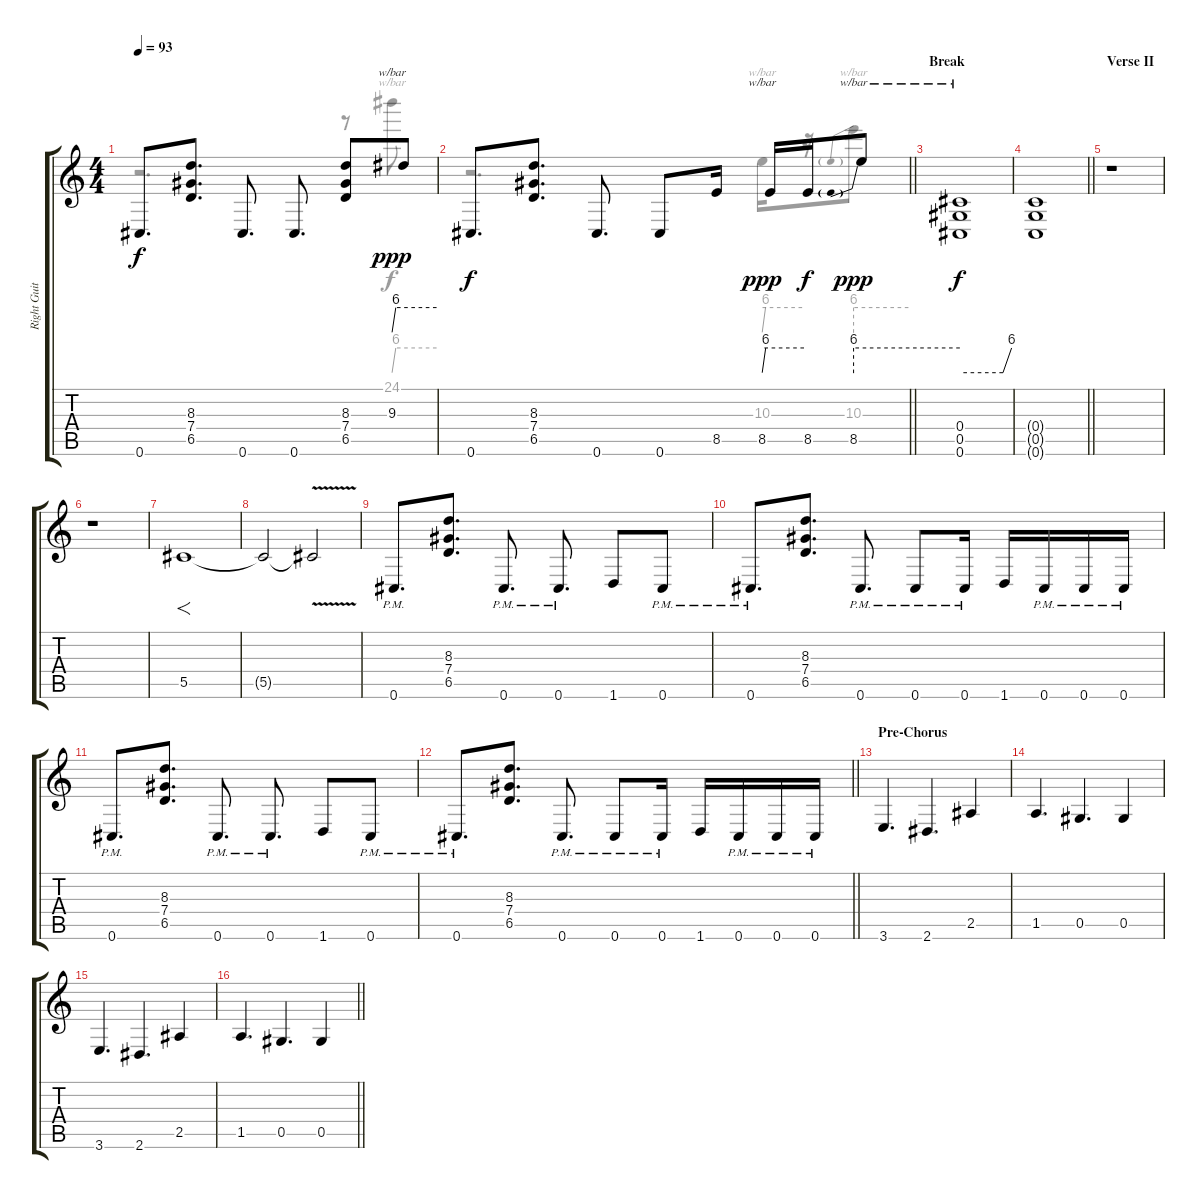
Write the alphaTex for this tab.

\track ("Right Guitar" "Right Guit") {instrument distortionguitar}
\staff {score tabs}
\tuning (Eb4 Bb3 Gb3 Db3 Ab2 Db2) {hide}
\voice
\ts (4 4)
\tempo 93
\clef g2
\ks c
0.6.8{d dy f} (8.3 7.4 6.5).8{d} 0.6.8{d} 0.6.8{d} (8.3 7.4 6.5).8 9.3.8{tbe (custom default 0 0 5 24 60 24) dy ppp} |
\barLineRight lightlight
0.6.8{d dy f} (8.3 7.4 6.5).8{d} 0.6.8{d} 0.6.8 8.5.16 8.5.16{tbe (custom default 0 0 5 24 60 24) dy ppp} 8.5.16{dy f} 8.5.8{tbe (predive default 0 24 60 24) dy ppp} |
\section ("" "Break")
(0.4 0.5 0.6).1{tbe (custom default 0 0 50 0 60 24) dy f} |
\barLineRight lightlight
(0.4{t} 0.5{t} 0.6{t}).1 |
\section ("" "Verse II")
r.1 |
r.1 |
5.5.1{f} |
5.5{t}.2 5.5{v t}.2 |
0.6{pm}.8{d} (8.3 7.4 6.5).8{d} 0.6{pm}.8{d} 0.6{pm}.8{d} 1.6.8 0.6{pm}.8 |
0.6{pm}.8{d} (8.3 7.4 6.5).8{d} 0.6{pm}.8{d} 0.6{pm}.8 0.6{pm}.16 1.6.16 0.6{pm}.16 0.6{pm}.16 0.6{pm}.16 |
0.6{pm}.8{d} (8.3 7.4 6.5).8{d} 0.6{pm}.8{d} 0.6{pm}.8{d} 1.6.8 0.6{pm}.8 |
\barLineRight lightlight
0.6{pm}.8{d} (8.3 7.4 6.5).8{d} 0.6{pm}.8{d} 0.6{pm}.8 0.6{pm}.16 1.6.16 0.6{pm}.16 0.6{pm}.16 0.6{pm}.16 |
\section ("" "Pre-Chorus")
3.6.4{d} 2.6.4{d} 2.5.4 |
1.5.4{d} 0.5.4{d} 0.5.4 |
3.6.4{d} 2.6.4{d} 2.5.4 |
\barLineRight lightlight
1.5.4{d} 0.5.4{d} 0.5.4
\voice
\clef g2
\ottava regular
\simile none
\ks c
r.2{d dy f} r.8 24.1.8{tbe (custom default 0 0 5 24 60 24)} |
\barLineRight lightlight
r.2{d} 10.3.16{tbe (custom default 0 0 5 24 60 24)} r.16 10.3.8{tbe (predive default 0 24 60 24)} |
|
\barLineRight lightlight
|
|
|
|
|
|
|
|
\barLineRight lightlight
|
|
|
|
\barLineRight lightlight
